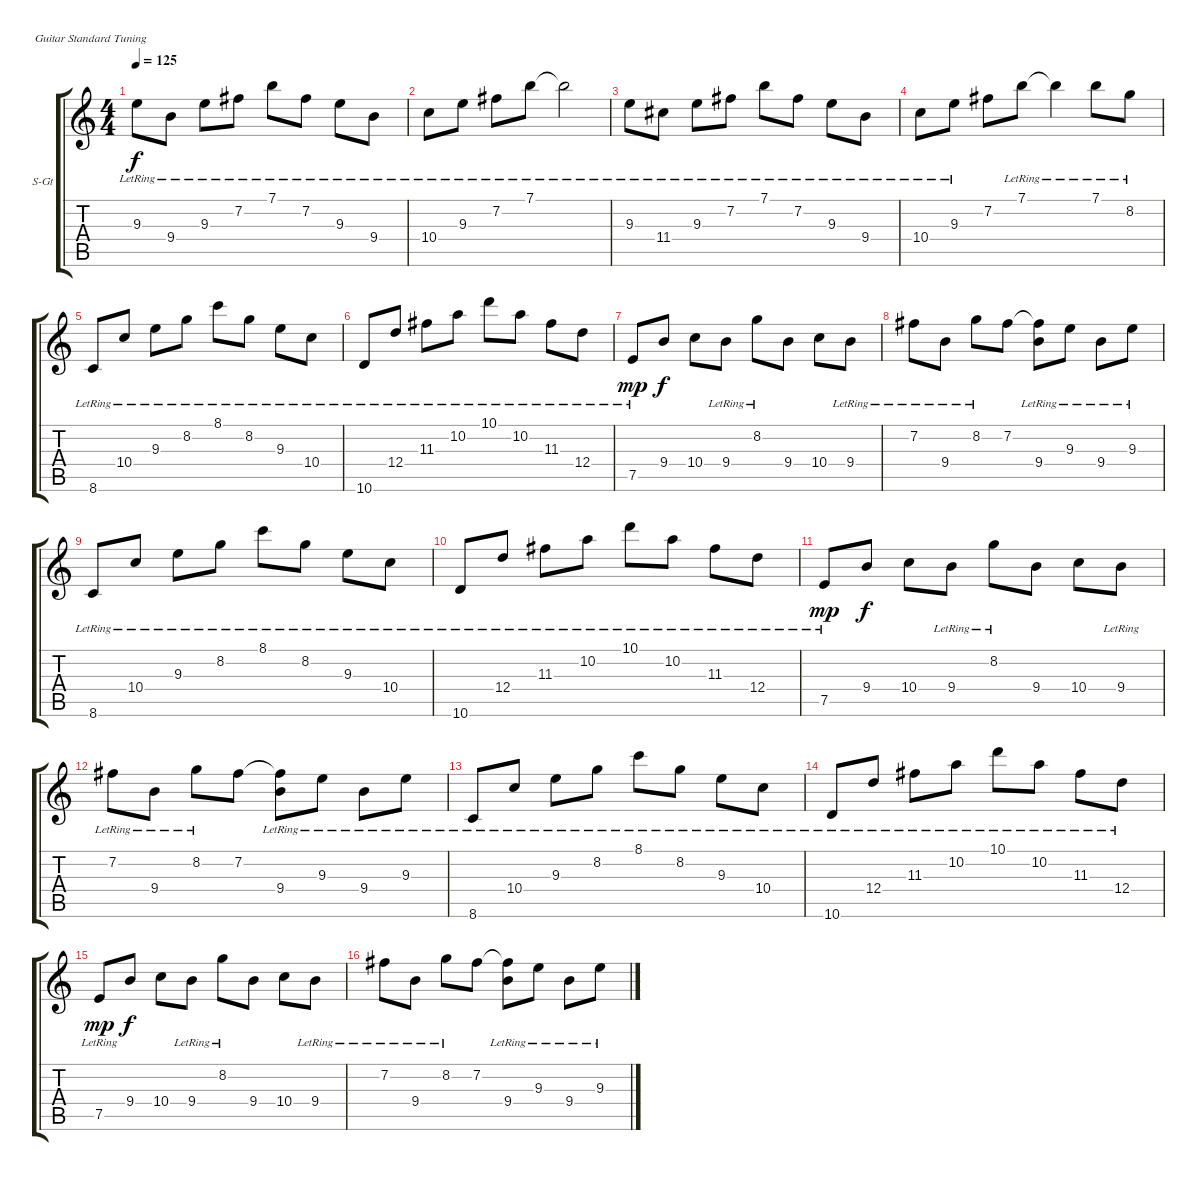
\bracketExtendMode groupsimilarinstruments
\firstSystemTrackNameOrientation horizontal
\otherSystemsTrackNameOrientation horizontal
\track ("Гитара 3" "S-Gt") {instrument acousticguitarsteel}
\staff {score tabs}
\tuning (E4 B3 G3 D3 A2 E2)
\ts (4 4)
\tempo 125
\clef g2
\ks c
9.3{lr}.8{dy f} 9.4{lr}.8 9.3{lr}.8 7.2{lr}.8 7.1{lr}.8 7.2{lr}.8 9.3{lr}.8 9.4{lr}.8 |
10.4{lr}.8 9.3{lr}.8 7.2{lr}.8 7.1{lr}.8 7.1{lr t}.2 |
9.3{lr}.8 11.4{lr}.8 9.3{lr}.8 7.2{lr}.8 7.1{lr}.8 7.2{lr}.8 9.3{lr}.8 9.4{lr}.8 |
10.4{lr}.8 9.3{lr}.8 7.2.8 7.1{lr}.8 7.1{lr t}.4 7.1{lr}.8 8.2{lr}.8 |
8.6{lr}.8 10.4{lr}.8 9.3{lr}.8 8.2{lr}.8 8.1{lr}.8 8.2{lr}.8 9.3{lr}.8 10.4{lr}.8 |
10.6{lr}.8 12.4{lr}.8 11.3{lr}.8 10.2{lr}.8 10.1{lr}.8 10.2{lr}.8 11.3{lr}.8 12.4{lr}.8 |
7.5{lr}.8{dy mp} 9.4.8{dy f} 10.4.8 9.4{lr}.8 8.2{lr}.8 9.4.8 10.4.8 9.4{lr}.8 |
7.2{lr}.8 9.4{lr}.8 8.2{lr}.8 7.2.8 (7.2{t} 9.4{lr}).8 9.3{lr}.8 9.4{lr}.8 9.3{lr}.8 |
8.6{lr}.8 10.4{lr}.8 9.3{lr}.8 8.2{lr}.8 8.1{lr}.8 8.2{lr}.8 9.3{lr}.8 10.4{lr}.8 |
10.6{lr}.8 12.4{lr}.8 11.3{lr}.8 10.2{lr}.8 10.1{lr}.8 10.2{lr}.8 11.3{lr}.8 12.4{lr}.8 |
7.5{lr}.8{dy mp} 9.4.8{dy f} 10.4.8 9.4{lr}.8 8.2{lr}.8 9.4.8 10.4.8 9.4{lr}.8 |
7.2{lr}.8 9.4{lr}.8 8.2{lr}.8 7.2.8 (7.2{t} 9.4{lr}).8 9.3{lr}.8 9.4{lr}.8 9.3{lr}.8 |
8.6{lr}.8 10.4{lr}.8 9.3{lr}.8 8.2{lr}.8 8.1{lr}.8 8.2{lr}.8 9.3{lr}.8 10.4{lr}.8 |
10.6{lr}.8 12.4{lr}.8 11.3{lr}.8 10.2{lr}.8 10.1{lr}.8 10.2{lr}.8 11.3{lr}.8 12.4{lr}.8 |
7.5{lr}.8{dy mp} 9.4.8{dy f} 10.4.8 9.4{lr}.8 8.2{lr}.8 9.4.8 10.4.8 9.4{lr}.8 |
7.2{lr}.8 9.4{lr}.8 8.2{lr}.8 7.2.8 (7.2{t} 9.4{lr}).8 9.3{lr}.8 9.4{lr}.8 9.3{lr}.8
